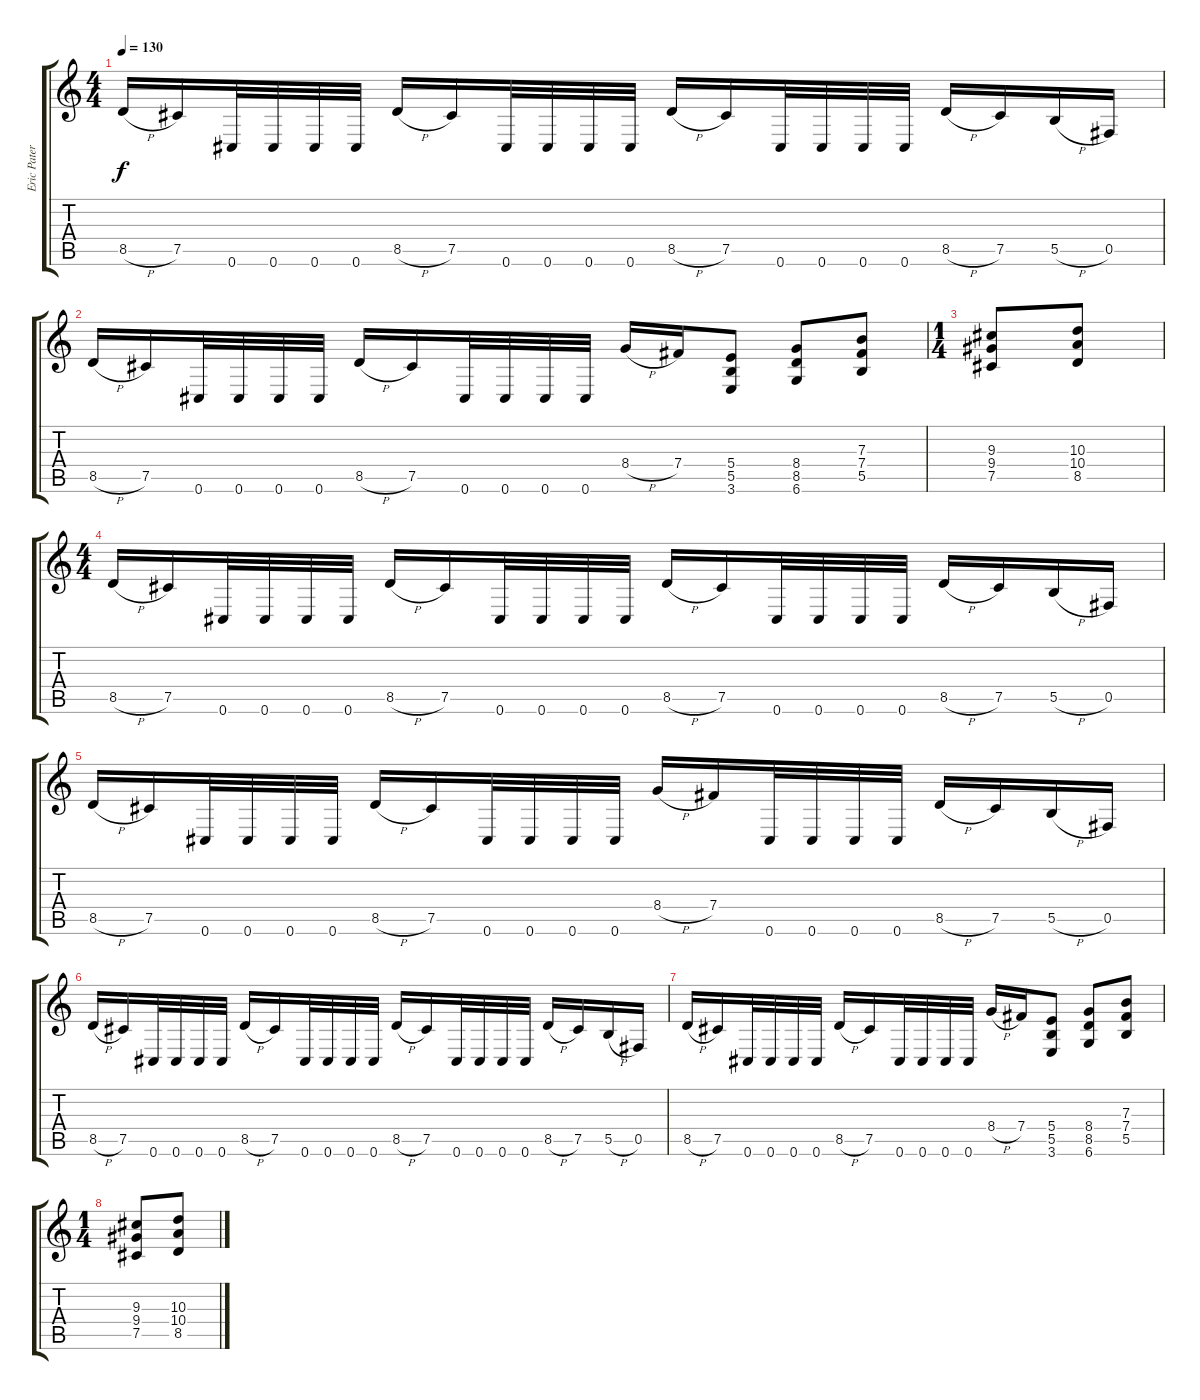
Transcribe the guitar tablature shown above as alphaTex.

\track ("Eric Paterson" "Eric Pater") {instrument distortionguitar}
\staff {score tabs}
\tuning (Db4 A3 E3 B2 Gb2 Db2) {hide}
\ts (4 4)
\tempo 130
\clef g2
\ks c
8.5{h}.16{dy f} 7.5.16 0.6.32 0.6.32 0.6.32 0.6.32 8.5{h}.16 7.5.16 0.6.32 0.6.32 0.6.32 0.6.32 8.5{h}.16 7.5.16 0.6.32 0.6.32 0.6.32 0.6.32 8.5{h}.16 7.5.16 5.5{h}.16 0.5.16 |
8.5{h}.16 7.5.16 0.6.32 0.6.32 0.6.32 0.6.32 8.5{h}.16 7.5.16 0.6.32 0.6.32 0.6.32 0.6.32 8.4{h}.16 7.4.16 (5.4 5.5 3.6).8 (8.4 8.5 6.6).8 (7.3 7.4 5.5).8 |
\ts (1 4)
(9.3 9.4 7.5).8 (10.3 10.4 8.5).8 |
\ts (4 4)
8.5{h}.16 7.5.16 0.6.32 0.6.32 0.6.32 0.6.32 8.5{h}.16 7.5.16 0.6.32 0.6.32 0.6.32 0.6.32 8.5{h}.16 7.5.16 0.6.32 0.6.32 0.6.32 0.6.32 8.5{h}.16 7.5.16 5.5{h}.16 0.5.16 |
8.5{h}.16 7.5.16 0.6.32 0.6.32 0.6.32 0.6.32 8.5{h}.16 7.5.16 0.6.32 0.6.32 0.6.32 0.6.32 8.4{h}.16 7.4.16 0.6.32 0.6.32 0.6.32 0.6.32 8.5{h}.16 7.5.16 5.5{h}.16 0.5.16 |
8.5{h}.16 7.5.16 0.6.32 0.6.32 0.6.32 0.6.32 8.5{h}.16 7.5.16 0.6.32 0.6.32 0.6.32 0.6.32 8.5{h}.16 7.5.16 0.6.32 0.6.32 0.6.32 0.6.32 8.5{h}.16 7.5.16 5.5{h}.16 0.5.16 |
8.5{h}.16 7.5.16 0.6.32 0.6.32 0.6.32 0.6.32 8.5{h}.16 7.5.16 0.6.32 0.6.32 0.6.32 0.6.32 8.4{h}.16 7.4.16 (5.4 5.5 3.6).8 (8.4 8.5 6.6).8 (7.3 7.4 5.5).8 |
\ts (1 4)
(9.3 9.4 7.5).8 (10.3 10.4 8.5).8
